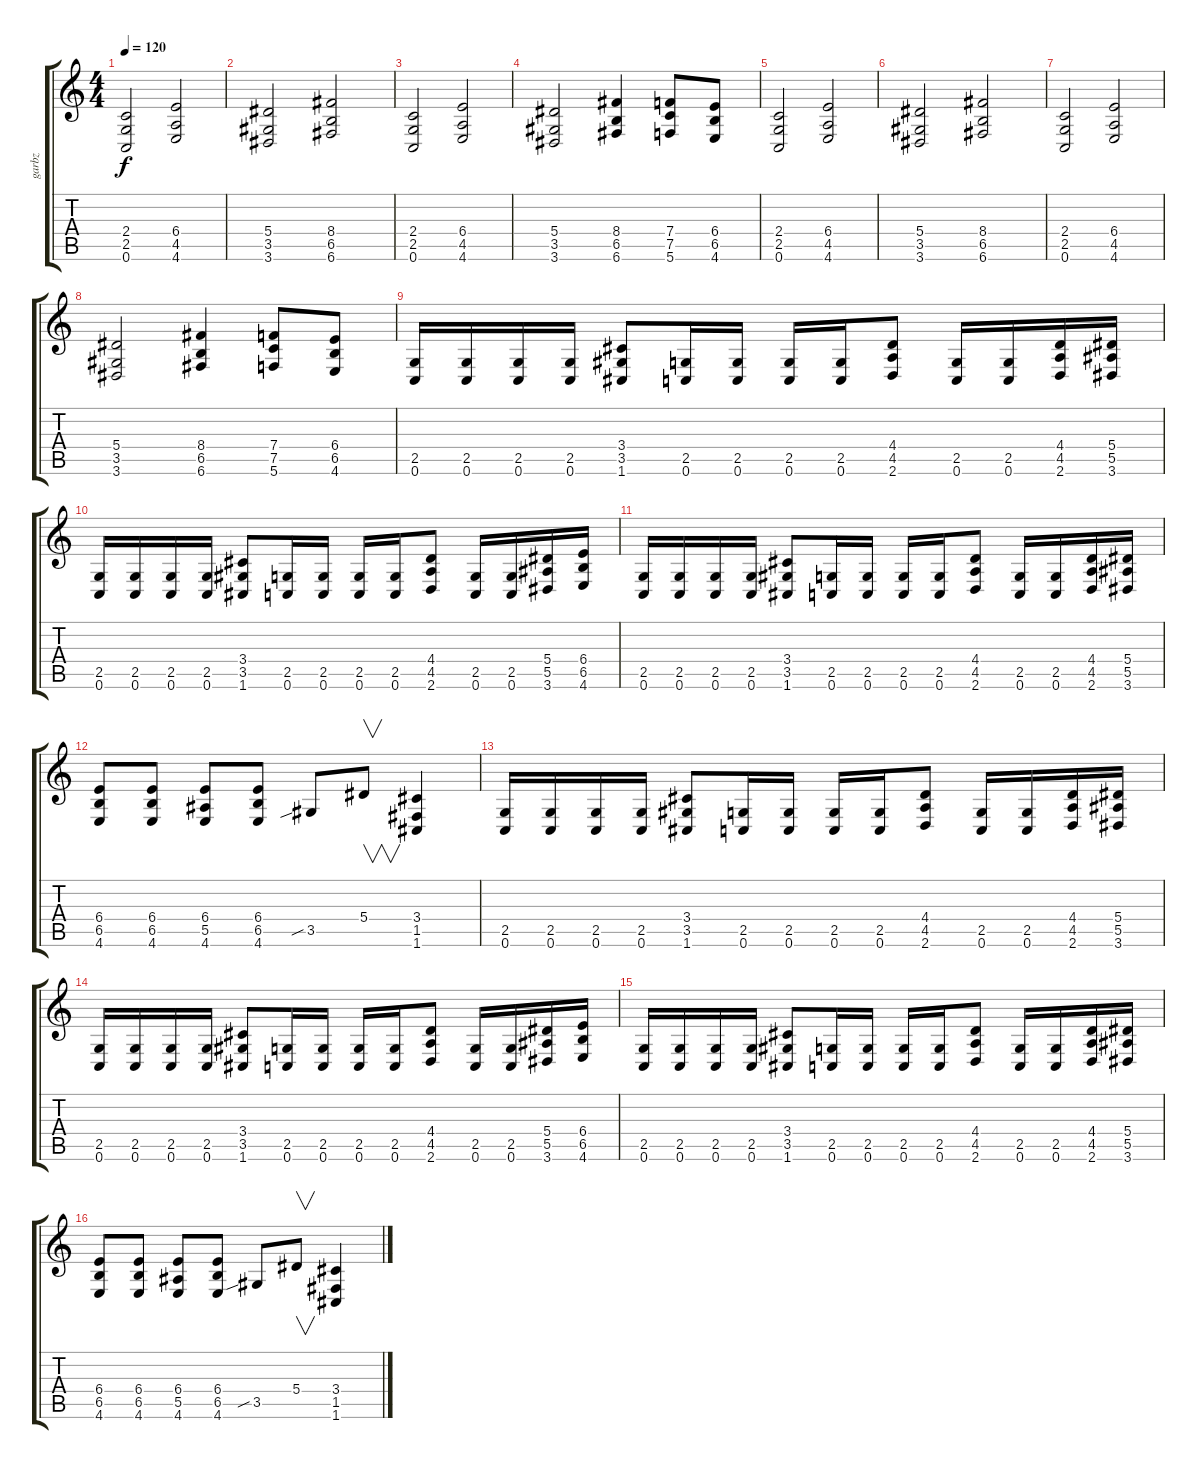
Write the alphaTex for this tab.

\track ("garbz" "garbz") {instrument overdrivenguitar}
\staff {score tabs}
\tuning (C4 G3 Eb3 Bb2 F2 C2) {hide}
\ts (4 4)
\tempo 120
\clef g2
\ks c
(2.4 2.5 0.6).2{dy f} (6.4 4.5 4.6).2 |
(5.4 3.5 3.6).2 (8.4 6.5 6.6).2 |
(2.4 2.5 0.6).2 (6.4 4.5 4.6).2 |
(5.4 3.5 3.6).2 (8.4 6.5 6.6).4 (7.4 7.5 5.6).8 (6.4 6.5 4.6).8 |
(2.4 2.5 0.6).2 (6.4 4.5 4.6).2 |
(5.4 3.5 3.6).2 (8.4 6.5 6.6).2 |
(2.4 2.5 0.6).2 (6.4 4.5 4.6).2 |
(5.4 3.5 3.6).2 (8.4 6.5 6.6).4 (7.4 7.5 5.6).8 (6.4 6.5 4.6).8 |
(2.5 0.6).16 (2.5 0.6).16 (2.5 0.6).16 (2.5 0.6).16 (3.4 3.5 1.6).8 (2.5 0.6).16 (2.5 0.6).16 (2.5 0.6).16 (2.5 0.6).16 (4.4 4.5 2.6).8 (2.5 0.6).16 (2.5 0.6).16 (4.4 4.5 2.6).16 (5.4 5.5 3.6).16 |
(2.5 0.6).16 (2.5 0.6).16 (2.5 0.6).16 (2.5 0.6).16 (3.4 3.5 1.6).8 (2.5 0.6).16 (2.5 0.6).16 (2.5 0.6).16 (2.5 0.6).16 (4.4 4.5 2.6).8 (2.5 0.6).16 (2.5 0.6).16 (5.4 5.5 3.6).16 (6.4 6.5 4.6).16 |
(2.5 0.6).16 (2.5 0.6).16 (2.5 0.6).16 (2.5 0.6).16 (3.4 3.5 1.6).8 (2.5 0.6).16 (2.5 0.6).16 (2.5 0.6).16 (2.5 0.6).16 (4.4 4.5 2.6).8 (2.5 0.6).16 (2.5 0.6).16 (4.4 4.5 2.6).16 (5.4 5.5 3.6).16 |
(6.4 6.5 4.6).8 (6.4 6.5 4.6).8 (6.4 5.5 4.6).8 (6.4 6.5 4.6).8 3.5{sib}.8 5.4.8{v} (3.4 1.5 1.6).4 |
(2.5 0.6).16 (2.5 0.6).16 (2.5 0.6).16 (2.5 0.6).16 (3.4 3.5 1.6).8 (2.5 0.6).16 (2.5 0.6).16 (2.5 0.6).16 (2.5 0.6).16 (4.4 4.5 2.6).8 (2.5 0.6).16 (2.5 0.6).16 (4.4 4.5 2.6).16 (5.4 5.5 3.6).16 |
(2.5 0.6).16 (2.5 0.6).16 (2.5 0.6).16 (2.5 0.6).16 (3.4 3.5 1.6).8 (2.5 0.6).16 (2.5 0.6).16 (2.5 0.6).16 (2.5 0.6).16 (4.4 4.5 2.6).8 (2.5 0.6).16 (2.5 0.6).16 (5.4 5.5 3.6).16 (6.4 6.5 4.6).16 |
(2.5 0.6).16 (2.5 0.6).16 (2.5 0.6).16 (2.5 0.6).16 (3.4 3.5 1.6).8 (2.5 0.6).16 (2.5 0.6).16 (2.5 0.6).16 (2.5 0.6).16 (4.4 4.5 2.6).8 (2.5 0.6).16 (2.5 0.6).16 (4.4 4.5 2.6).16 (5.4 5.5 3.6).16 |
(6.4 6.5 4.6).8 (6.4 6.5 4.6).8 (6.4 5.5 4.6).8 (6.4 6.5 4.6).8 3.5{sib}.8 5.4.8{v} (3.4 1.5 1.6).4
